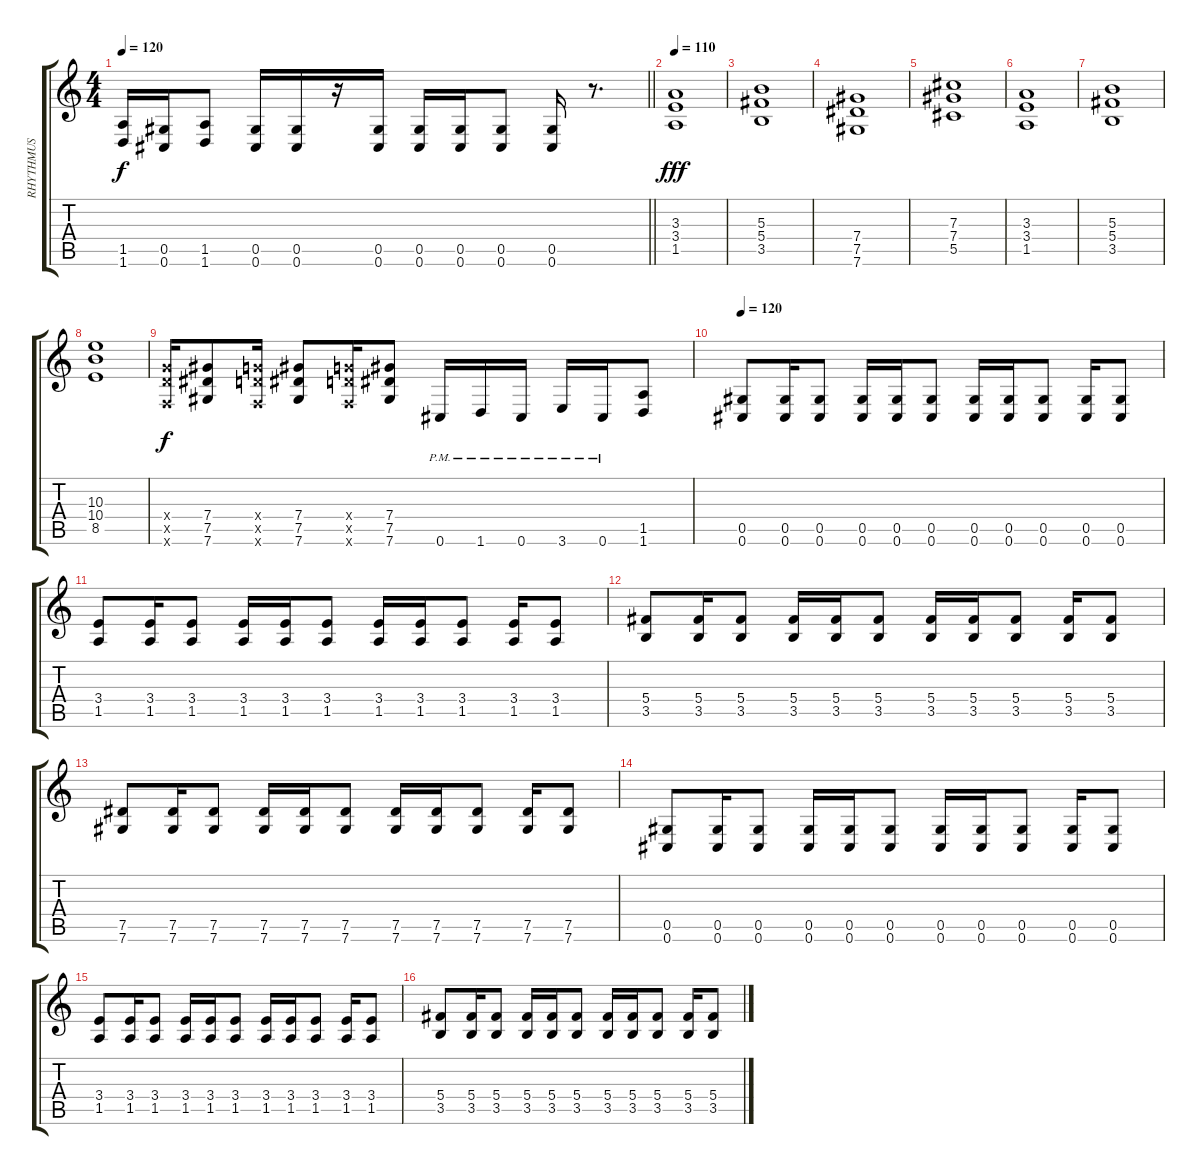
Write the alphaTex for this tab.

\track ("RHYTHMUS" "RHYTHMUS") {instrument distortionguitar}
\staff {score tabs}
\tuning (Eb4 Bb3 Gb3 Db3 Ab2 Db2) {hide}
\ts (4 4)
\tempo 120
\clef g2
\barLineRight lightlight
\ks c
(1.5 1.6).16{dy f} (0.5 0.6).16 (1.5 1.6).8 (0.5 0.6).16 (0.5 0.6).16 r.16 (0.5 0.6).16 (0.5 0.6).16 (0.5 0.6).16 (0.5 0.6).8 (0.5 0.6).16 r.8{d} |
\tempo 110
(3.3 3.4 1.5).1{dy fff} |
(5.3 5.4 3.5).1 |
(7.4 7.5 7.6).1 |
(7.3 7.4 5.5).1 |
(3.3 3.4 1.5).1 |
(5.3 5.4 3.5).1 |
(10.3 10.4 8.5).1 |
(6.4{x} 6.5{x} 4.6{x}).16{dy f} (7.4 7.5 7.6).8 (6.4{x} 6.5{x} 4.6{x}).16 (7.4 7.5 7.6).8 (6.4{x} 6.5{x} 4.6{x}).16 (7.4 7.5 7.6).8 0.6{pm}.16 1.6{pm}.16 0.6{pm}.16 3.6{pm}.16 0.6{pm}.16 (1.5 1.6).8 |
\tempo 120
(0.5 0.6).8 (0.5 0.6).16 (0.5 0.6).8 (0.5 0.6).16 (0.5 0.6).16 (0.5 0.6).8 (0.5 0.6).16 (0.5 0.6).16 (0.5 0.6).8 (0.5 0.6).16 (0.5 0.6).8 |
(3.4 1.5).8 (3.4 1.5).16 (3.4 1.5).8 (3.4 1.5).16 (3.4 1.5).16 (3.4 1.5).8 (3.4 1.5).16 (3.4 1.5).16 (3.4 1.5).8 (3.4 1.5).16 (3.4 1.5).8 |
(5.4 3.5).8 (5.4 3.5).16 (5.4 3.5).8 (5.4 3.5).16 (5.4 3.5).16 (5.4 3.5).8 (5.4 3.5).16 (5.4 3.5).16 (5.4 3.5).8 (5.4 3.5).16 (5.4 3.5).8 |
(7.5 7.6).8 (7.5 7.6).16 (7.5 7.6).8 (7.5 7.6).16 (7.5 7.6).16 (7.5 7.6).8 (7.5 7.6).16 (7.5 7.6).16 (7.5 7.6).8 (7.5 7.6).16 (7.5 7.6).8 |
(0.5 0.6).8 (0.5 0.6).16 (0.5 0.6).8 (0.5 0.6).16 (0.5 0.6).16 (0.5 0.6).8 (0.5 0.6).16 (0.5 0.6).16 (0.5 0.6).8 (0.5 0.6).16 (0.5 0.6).8 |
(3.4 1.5).8 (3.4 1.5).16 (3.4 1.5).8 (3.4 1.5).16 (3.4 1.5).16 (3.4 1.5).8 (3.4 1.5).16 (3.4 1.5).16 (3.4 1.5).8 (3.4 1.5).16 (3.4 1.5).8 |
(5.4 3.5).8 (5.4 3.5).16 (5.4 3.5).8 (5.4 3.5).16 (5.4 3.5).16 (5.4 3.5).8 (5.4 3.5).16 (5.4 3.5).16 (5.4 3.5).8 (5.4 3.5).16 (5.4 3.5).8
